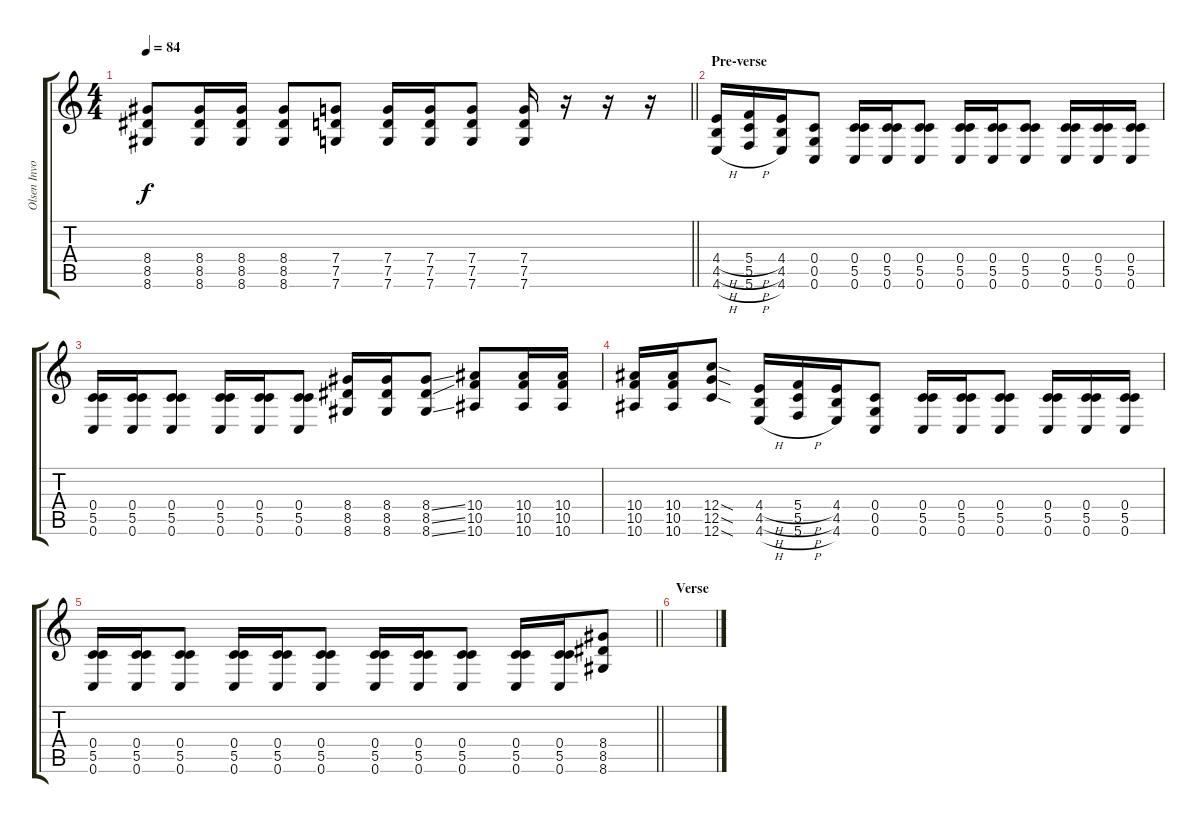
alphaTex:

\track ("Olsen Involtini" "Olsen Invo") {instrument distortionguitar}
\staff {score tabs}
\tuning (D4 A3 F3 C3 G2 C2) {hide}
\ts (4 4)
\tempo 84
\clef g2
\barLineRight lightlight
\ks c
(8.4 8.5 8.6).8{dy f} (8.4 8.5 8.6).16 (8.4 8.5 8.6).16 (8.4 8.5 8.6).8 (7.4 7.5 7.6).8 (7.4 7.5 7.6).16 (7.4 7.5 7.6).16 (7.4 7.5 7.6).8 (7.4 7.5 7.6).16 r.16 r.16 r.16 |
\section ("" "Pre-verse")
(4.4{h} 4.5{h} 4.6{h}).16 (5.4{h} 5.5{h} 5.6{h}).16 (4.4 4.5 4.6).16 (0.4 0.5 0.6).8 (0.4 5.5 0.6).16 (0.4 5.5 0.6).16 (0.4 5.5 0.6).8 (0.4 5.5 0.6).16 (0.4 5.5 0.6).16 (0.4 5.5 0.6).8 (0.4 5.5 0.6).16 (0.4 5.5 0.6).16 (0.4 5.5 0.6).16 |
(0.4 5.5 0.6).16 (0.4 5.5 0.6).16 (0.4 5.5 0.6).8 (0.4 5.5 0.6).16 (0.4 5.5 0.6).16 (0.4 5.5 0.6).8 (8.4 8.5 8.6).16 (8.4 8.5 8.6).16 (8.4{ss} 8.5{ss} 8.6{ss}).8 (10.4 10.5 10.6).8 (10.4 10.5 10.6).16 (10.4 10.5 10.6).16 |
(10.4 10.5 10.6).16 (10.4 10.5 10.6).16 (12.4{sod} 12.5{sod} 12.6{sod}).8 (4.4{h} 4.5{h} 4.6{h}).16 (5.4{h} 5.5{h} 5.6{h}).16 (4.4 4.5 4.6).16 (0.4 0.5 0.6).8 (0.4 5.5 0.6).16 (0.4 5.5 0.6).16 (0.4 5.5 0.6).8 (0.4 5.5 0.6).16 (0.4 5.5 0.6).16 (0.4 5.5 0.6).16 |
\barLineRight lightlight
(0.4 5.5 0.6).16 (0.4 5.5 0.6).16 (0.4 5.5 0.6).8 (0.4 5.5 0.6).16 (0.4 5.5 0.6).16 (0.4 5.5 0.6).8 (0.4 5.5 0.6).16 (0.4 5.5 0.6).16 (0.4 5.5 0.6).8 (0.4 5.5 0.6).16 (0.4 5.5 0.6).16 (8.4 8.5 8.6).8 |
\section ("" "Verse")
